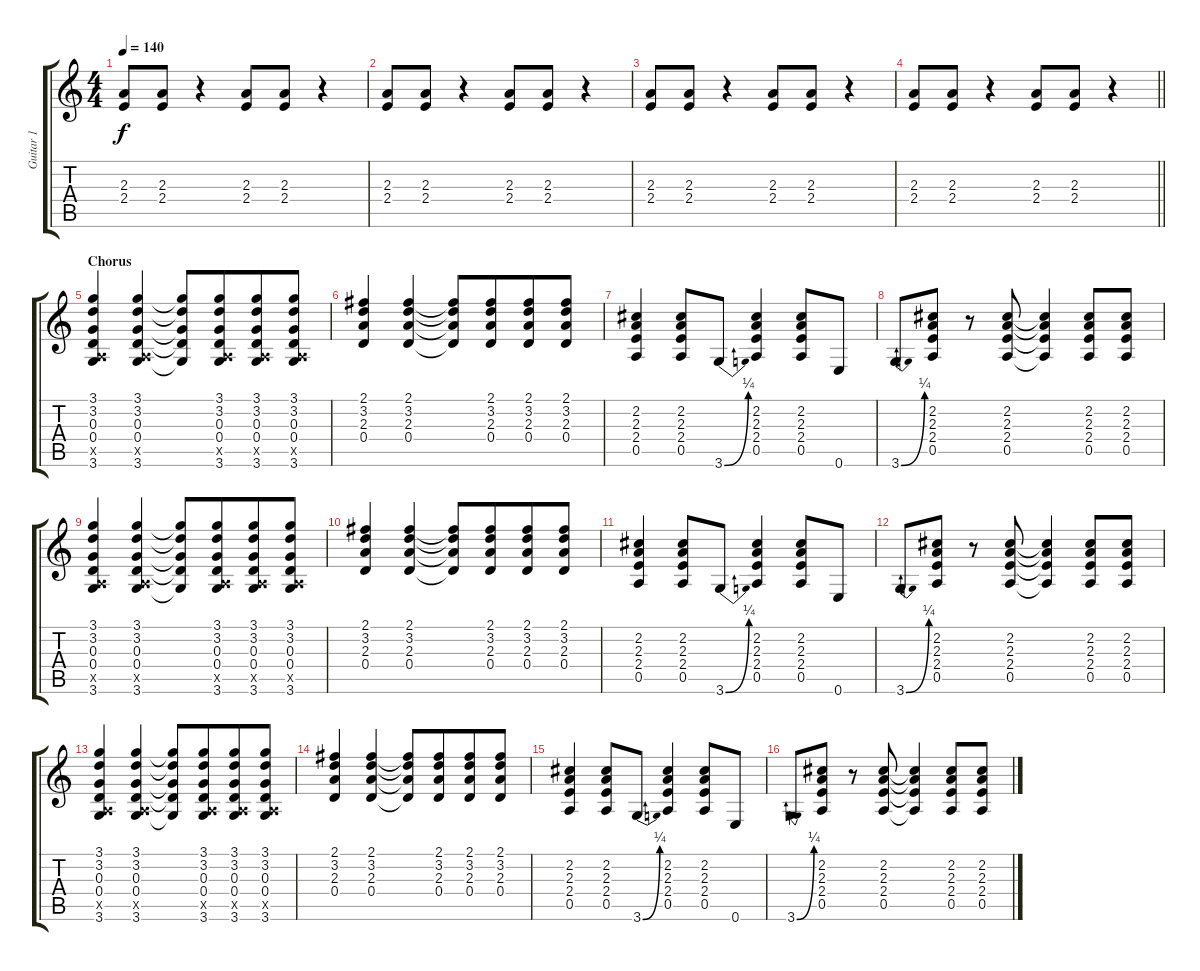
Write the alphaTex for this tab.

\track ("Guitar 1" "Guitar 1") {instrument distortionguitar}
\staff {score tabs}
\tuning (E4 B3 G3 D3 A2 E2) {hide}
\ts (4 4)
\tempo 140
\clef g2
\ks c
(2.3 2.4).8{dy f} (2.3 2.4).8 r.4 (2.3 2.4).8 (2.3 2.4).8 r.4 |
(2.3 2.4).8 (2.3 2.4).8 r.4 (2.3 2.4).8 (2.3 2.4).8 r.4 |
(2.3 2.4).8 (2.3 2.4).8 r.4 (2.3 2.4).8 (2.3 2.4).8 r.4 |
\barLineRight lightlight
(2.3 2.4).8 (2.3 2.4).8 r.4 (2.3 2.4).8 (2.3 2.4).8 r.4 |
\section ("" "Chorus")
(3.1 3.2 0.3 0.4 0.5{x} 3.6).4 (3.1 3.2 0.3 0.4 0.5{x} 3.6).4 (3.1{t} 3.2{t} 0.3{t} 0.4{t} 3.6{t}).8 (3.1 3.2 0.3 0.4 0.5{x} 3.6).8{beam merge} (3.1 3.2 0.3 0.4 0.5{x} 3.6).8 (3.1 3.2 0.3 0.4 0.5{x} 3.6).8 |
(2.1 3.2 2.3 0.4).4 (2.1 3.2 2.3 0.4).4 (2.1{t} 3.2{t} 2.3{t} 0.4{t}).8 (2.1 3.2 2.3 0.4).8{beam merge} (2.1 3.2 2.3 0.4).8 (2.1 3.2 2.3 0.4).8 |
(2.2 2.3 2.4 0.5).4 (2.2 2.3 2.4 0.5).8 3.6{be (bend 0 0 60 1)}.8 (2.2 2.3 2.4 0.5).4 (2.2 2.3 2.4 0.5).8 0.6.8 |
3.6{be (bend 0 0 60 1)}.8 (2.2 2.3 2.4 0.5).8 r.8 (2.2 2.3 2.4 0.5).8 (2.2{t} 2.3{t} 2.4{t} 0.5{t}).4 (2.2 2.3 2.4 0.5).8 (2.2 2.3 2.4 0.5).8 |
(3.1 3.2 0.3 0.4 0.5{x} 3.6).4 (3.1 3.2 0.3 0.4 0.5{x} 3.6).4 (3.1{t} 3.2{t} 0.3{t} 0.4{t} 3.6{t}).8 (3.1 3.2 0.3 0.4 0.5{x} 3.6).8{beam merge} (3.1 3.2 0.3 0.4 0.5{x} 3.6).8 (3.1 3.2 0.3 0.4 0.5{x} 3.6).8 |
(2.1 3.2 2.3 0.4).4 (2.1 3.2 2.3 0.4).4 (2.1{t} 3.2{t} 2.3{t} 0.4{t}).8 (2.1 3.2 2.3 0.4).8{beam merge} (2.1 3.2 2.3 0.4).8 (2.1 3.2 2.3 0.4).8 |
(2.2 2.3 2.4 0.5).4 (2.2 2.3 2.4 0.5).8 3.6{be (bend 0 0 60 1)}.8 (2.2 2.3 2.4 0.5).4 (2.2 2.3 2.4 0.5).8 0.6.8 |
3.6{be (bend 0 0 60 1)}.8 (2.2 2.3 2.4 0.5).8 r.8 (2.2 2.3 2.4 0.5).8 (2.2{t} 2.3{t} 2.4{t} 0.5{t}).4 (2.2 2.3 2.4 0.5).8 (2.2 2.3 2.4 0.5).8 |
(3.1 3.2 0.3 0.4 0.5{x} 3.6).4 (3.1 3.2 0.3 0.4 0.5{x} 3.6).4 (3.1{t} 3.2{t} 0.3{t} 0.4{t} 3.6{t}).8 (3.1 3.2 0.3 0.4 0.5{x} 3.6).8{beam merge} (3.1 3.2 0.3 0.4 0.5{x} 3.6).8 (3.1 3.2 0.3 0.4 0.5{x} 3.6).8 |
(2.1 3.2 2.3 0.4).4 (2.1 3.2 2.3 0.4).4 (2.1{t} 3.2{t} 2.3{t} 0.4{t}).8 (2.1 3.2 2.3 0.4).8{beam merge} (2.1 3.2 2.3 0.4).8 (2.1 3.2 2.3 0.4).8 |
(2.2 2.3 2.4 0.5).4 (2.2 2.3 2.4 0.5).8 3.6{be (bend 0 0 60 1)}.8 (2.2 2.3 2.4 0.5).4 (2.2 2.3 2.4 0.5).8 0.6.8 |
3.6{be (bend 0 0 60 1)}.8 (2.2 2.3 2.4 0.5).8 r.8 (2.2 2.3 2.4 0.5).8 (2.2{t} 2.3{t} 2.4{t} 0.5{t}).4 (2.2 2.3 2.4 0.5).8 (2.2 2.3 2.4 0.5).8
